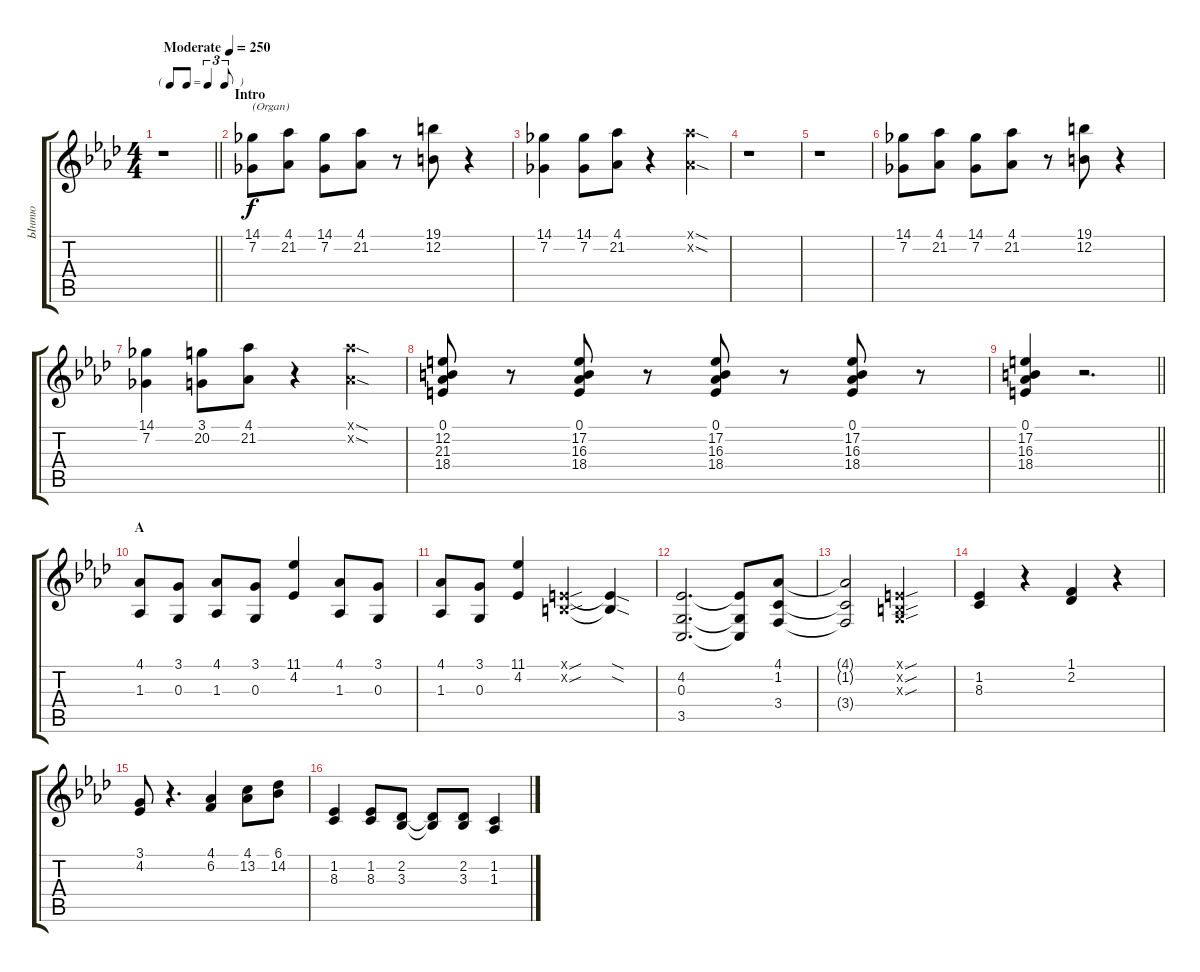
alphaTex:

\track ("Ынтю" "Ынтю") {instrument drawbarorgan}
\staff {score tabs}
\tuning (E4 B3 G3 D3 A2 E2) {hide}
\ts (4 4)
\tf triplet8th
\tempo (250 "Moderate")
\clef g2
\barLineRight lightlight
\ks ab
r.1{dy f instrument drawbarorgan} |
\section ("" "Intro")
(14.1 7.2).8{txt "(Organ)"} (4.1 21.2).8 (14.1 7.2).8 (4.1 21.2).8 r.8 (19.1 12.2).8 r.4 |
(14.1 7.2).4 (14.1 7.2).8 (4.1 21.2).8 r.4 (4.1{sod x} 21.2{sod x}).4 |
r.1 |
r.1 |
(14.1 7.2).8 (4.1 21.2).8 (14.1 7.2).8 (4.1 21.2).8 r.8 (19.1 12.2).8 r.4 |
(14.1 7.2).4 (3.1 20.2).8 (4.1 21.2).8 r.4 (4.1{sod x} 21.2{sod x}).4 |
(0.1 12.2 21.3 18.4).8 r.8 (0.1 17.2 16.3 18.4).8 r.8 (0.1 17.2 16.3 18.4).8 r.8 (0.1 17.2 16.3 18.4).8 r.8 |
\barLineRight lightlight
(0.1 17.2 16.3 18.4).4 r.2{d} |
\section ("" "A")
(4.1 1.3).8 (3.1 0.3).8 (4.1 1.3).8 (3.1 0.3).8 (11.1 4.2).4 (4.1 1.3).8 (3.1 0.3).8 |
(4.1 1.3).8 (3.1 0.3).8 (11.1 4.2).4 (0.1{sou x} 0.2{sou x}).4 (0.1{sod t} 0.2{sod t}).4 |
(4.2 0.3 3.5).2{d} (4.2{t} 0.3{t} 3.5{t}).8 (4.1 1.2 3.4).8 |
(4.1{t} 1.2{t} 3.4{t}).2 (0.1{sou x} 0.2{sou x} 0.3{sou x}).2 |
(1.2 8.3).4 r.4 (1.1 2.2).4 r.4 |
(3.1 4.2).8 r.4{d} (4.1 6.2).4 (4.1 13.2).8 (6.1 14.2).8 |
(1.2 8.3).4 (1.2 8.3).8 (2.2 3.3).8 (2.2{t} 3.3{t}).8 (2.2 3.3).8 (1.2 1.3).4
